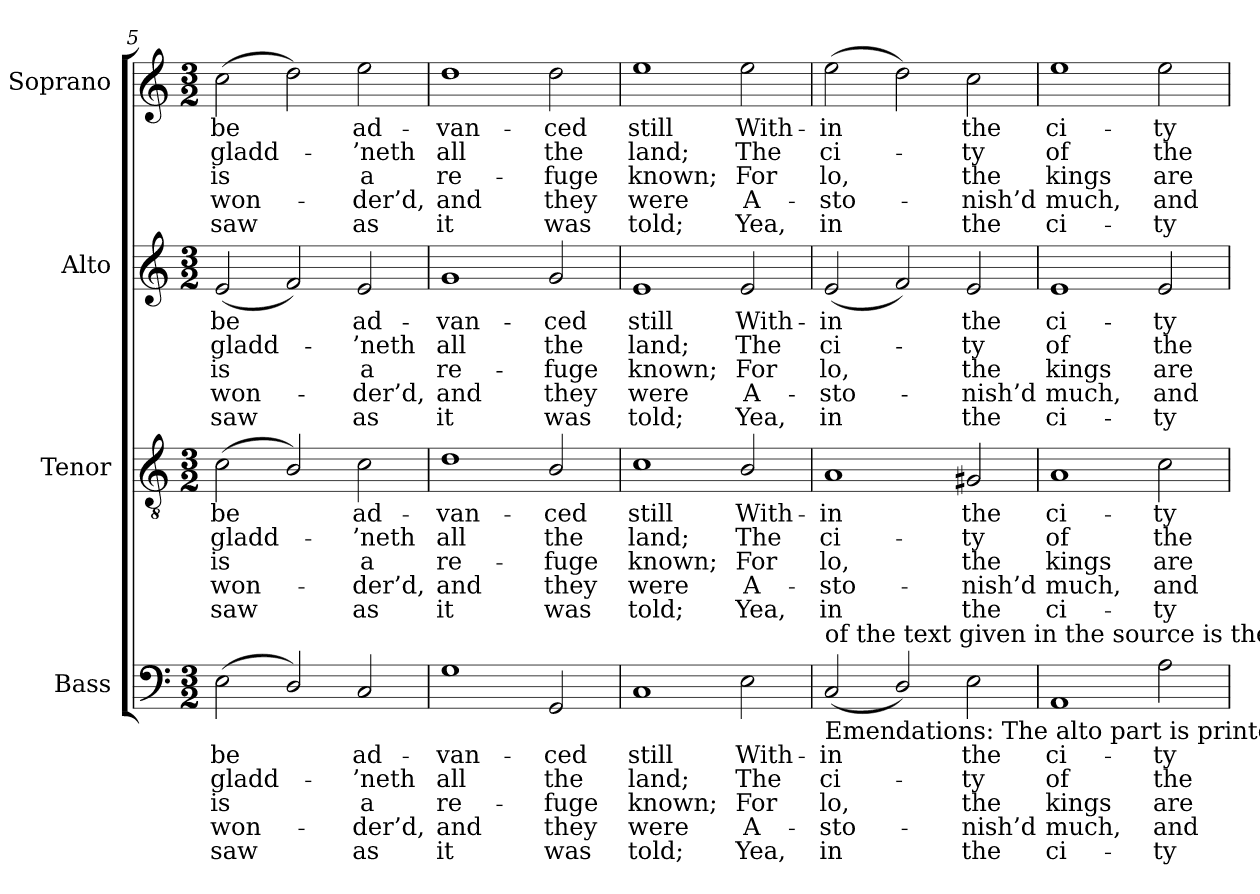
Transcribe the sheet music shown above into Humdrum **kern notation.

**kern	**text	**text	**text	**text	**text	**kern	**text	**text	**text	**text	**text	**kern	**text	**text	**text	**text	**text	**kern	**text	**text	**text	**text	**text
*part4	*part4	*part4	*part4	*part4	*part4	*part3	*part3	*part3	*part3	*part3	*part3	*part2	*part2	*part2	*part2	*part2	*part2	*part1	*part1	*part1	*part1	*part1	*part1
*staff4	*staff4	*staff4	*staff4	*staff4	*staff4	*staff3	*staff3	*staff3	*staff3	*staff3	*staff3	*staff2	*staff2	*staff2	*staff2	*staff2	*staff2	*staff1	*staff1	*staff1	*staff1	*staff1	*staff1
*I"Bass	*	*	*	*	*	*I"Tenor	*	*	*	*	*	*I"Alto	*	*	*	*	*	*I"Soprano	*	*	*	*	*
*I'B.	*	*	*	*	*	*I'T.	*	*	*	*	*	*I'A.	*	*	*	*	*	*I'S.	*	*	*	*	*
*clefF4	*	*	*	*	*	*clefGv2	*	*	*	*	*	*clefG2	*	*	*	*	*	*clefG2	*	*	*	*	*
*	*	*	*	*	*	*ITrd7c12	*	*	*	*	*	*	*	*	*	*	*	*	*	*	*	*	*
*k[]	*	*	*	*	*	*k[]	*	*	*	*	*	*k[]	*	*	*	*	*	*k[]	*	*	*	*	*
*a:	*	*	*	*	*	*a:	*	*	*	*	*	*a:	*	*	*	*	*	*a:	*	*	*	*	*
*M3/2	*	*	*	*	*	*M3/2	*	*	*	*	*	*M3/2	*	*	*	*	*	*M3/2	*	*	*	*	*
=5	=5	=5	=5	=5	=5	=5	=5	=5	=5	=5	=5	=5	=5	=5	=5	=5	=5	=5	=5	=5	=5	=5	=5
!	!LO:LY:b:color=#000000	!LO:LY:b:color=#000000	!LO:LY:b:color=#000000	!LO:LY:b:color=#000000	!LO:LY:b:color=#000000	!	!	!	!	!	!	!	!	!	!	!	!	!	!	!	!	!	!
!	!	!	!	!	!	!	!LO:LY:b:color=#000000	!LO:LY:b:color=#000000	!LO:LY:b:color=#000000	!LO:LY:b:color=#000000	!LO:LY:b:color=#000000	!	!	!	!	!	!	!	!	!	!	!	!
!	!	!	!	!	!	!	!	!	!	!	!	!	!LO:LY:b:color=#000000	!LO:LY:b:color=#000000	!LO:LY:b:color=#000000	!LO:LY:b:color=#000000	!LO:LY:b:color=#000000	!	!	!	!	!	!
!	!	!	!	!	!	!	!	!	!	!	!	!	!	!	!	!	!	!	!LO:LY:b:color=#000000	!LO:LY:b:color=#000000	!LO:LY:b:color=#000000	!LO:LY:b:color=#000000	!LO:LY:b:color=#000000
(2Ei\	be	gladd-	is	won-	-saw	(2Ci\	be	gladd-	is	won-	-saw	(2ei/	be	gladd-	is	won-	-saw	(2cci\	be	gladd-	is	won-	-saw
2Di/)	.	.	.	.	.	2BBi/)	.	.	.	.	.	2fi/)	.	.	.	.	.	2ddi\)	.	.	.	.	.
!	!LO:LY:b:color=#000000	!LO:LY:b:color=#000000	!LO:LY:b:color=#000000	!LO:LY:b:color=#000000	!LO:LY:b:color=#000000	!	!	!	!	!	!	!	!	!	!	!	!	!	!	!	!	!	!
!	!	!	!	!	!	!	!LO:LY:b:color=#000000	!LO:LY:b:color=#000000	!LO:LY:b:color=#000000	!LO:LY:b:color=#000000	!LO:LY:b:color=#000000	!	!	!	!	!	!	!	!	!	!	!	!
!	!	!	!	!	!	!	!	!	!	!	!	!	!LO:LY:b:color=#000000	!LO:LY:b:color=#000000	!LO:LY:b:color=#000000	!LO:LY:b:color=#000000	!LO:LY:b:color=#000000	!	!	!	!	!	!
!	!	!	!	!	!	!	!	!	!	!	!	!	!	!	!	!	!	!	!LO:LY:b:color=#000000	!LO:LY:b:color=#000000	!LO:LY:b:color=#000000	!LO:LY:b:color=#000000	!LO:LY:b:color=#000000
2Ci/	ad-	-’neth	a	der’d,	as	2Ci\	ad-	-’neth	a	der’d,	as	2ei/	ad-	-’neth	a	der’d,	as	2eei\	ad-	-’neth	a	der’d,	as
=6	=6	=6	=6	=6	=6	=6	=6	=6	=6	=6	=6	=6	=6	=6	=6	=6	=6	=6	=6	=6	=6	=6	=6
!	!LO:LY:b:color=#000000	!LO:LY:b:color=#000000	!LO:LY:b:color=#000000	!LO:LY:b:color=#000000	!LO:LY:b:color=#000000	!	!	!	!	!	!	!	!	!	!	!	!	!	!	!	!	!	!
!	!	!	!	!	!	!	!LO:LY:b:color=#000000	!LO:LY:b:color=#000000	!LO:LY:b:color=#000000	!LO:LY:b:color=#000000	!LO:LY:b:color=#000000	!	!	!	!	!	!	!	!	!	!	!	!
!	!	!	!	!	!	!	!	!	!	!	!	!	!LO:LY:b:color=#000000	!LO:LY:b:color=#000000	!LO:LY:b:color=#000000	!LO:LY:b:color=#000000	!LO:LY:b:color=#000000	!	!	!	!	!	!
!	!	!	!	!	!	!	!	!	!	!	!	!	!	!	!	!	!	!	!LO:LY:b:color=#000000	!LO:LY:b:color=#000000	!LO:LY:b:color=#000000	!LO:LY:b:color=#000000	!LO:LY:b:color=#000000
1Gi	-van-	all	re-	-and	it	1Di	-van-	all	re-	-and	it	1gi	-van-	all	re-	-and	it	1ddi	-van-	all	re-	-and	it
!	!LO:LY:b:color=#000000	!LO:LY:b:color=#000000	!LO:LY:b:color=#000000	!LO:LY:b:color=#000000	!LO:LY:b:color=#000000	!	!	!	!	!	!	!	!	!	!	!	!	!	!	!	!	!	!
!	!	!	!	!	!	!	!LO:LY:b:color=#000000	!LO:LY:b:color=#000000	!LO:LY:b:color=#000000	!LO:LY:b:color=#000000	!LO:LY:b:color=#000000	!	!	!	!	!	!	!	!	!	!	!	!
!	!	!	!	!	!	!	!	!	!	!	!	!	!LO:LY:b:color=#000000	!LO:LY:b:color=#000000	!LO:LY:b:color=#000000	!LO:LY:b:color=#000000	!LO:LY:b:color=#000000	!	!	!	!	!	!
!	!	!	!	!	!	!	!	!	!	!	!	!	!	!	!	!	!	!	!LO:LY:b:color=#000000	!LO:LY:b:color=#000000	!LO:LY:b:color=#000000	!LO:LY:b:color=#000000	!LO:LY:b:color=#000000
2GGi/	-ced	the	fuge	they	was	2BBi/	-ced	the	fuge	they	was	2gi/	-ced	the	fuge	they	was	2ddi\	-ced	the	fuge	they	was
=7	=7	=7	=7	=7	=7	=7	=7	=7	=7	=7	=7	=7	=7	=7	=7	=7	=7	=7	=7	=7	=7	=7	=7
!	!LO:LY:b:color=#000000	!LO:LY:b:color=#000000	!LO:LY:b:color=#000000	!LO:LY:b:color=#000000	!LO:LY:b:color=#000000	!	!	!	!	!	!	!	!	!	!	!	!	!	!	!	!	!	!
!	!	!	!	!	!	!	!LO:LY:b:color=#000000	!LO:LY:b:color=#000000	!LO:LY:b:color=#000000	!LO:LY:b:color=#000000	!LO:LY:b:color=#000000	!	!	!	!	!	!	!	!	!	!	!	!
!	!	!	!	!	!	!	!	!	!	!	!	!	!LO:LY:b:color=#000000	!LO:LY:b:color=#000000	!LO:LY:b:color=#000000	!LO:LY:b:color=#000000	!LO:LY:b:color=#000000	!	!	!	!	!	!
!	!	!	!	!	!	!	!	!	!	!	!	!	!	!	!	!	!	!	!LO:LY:b:color=#000000	!LO:LY:b:color=#000000	!LO:LY:b:color=#000000	!LO:LY:b:color=#000000	!LO:LY:b:color=#000000
1Ci	still	land;	known;	were	told;	1Ci	still	land;	known;	were	told;	1ei	still	land;	known;	were	told;	1eei	still	land;	known;	were	told;
!	!LO:LY:b:color=#000000	!LO:LY:b:color=#000000	!LO:LY:b:color=#000000	!LO:LY:b:color=#000000	!LO:LY:b:color=#000000	!	!	!	!	!	!	!	!	!	!	!	!	!	!	!	!	!	!
!	!	!	!	!	!	!	!LO:LY:b:color=#000000	!LO:LY:b:color=#000000	!LO:LY:b:color=#000000	!LO:LY:b:color=#000000	!LO:LY:b:color=#000000	!	!	!	!	!	!	!	!	!	!	!	!
!	!	!	!	!	!	!	!	!	!	!	!	!	!LO:LY:b:color=#000000	!LO:LY:b:color=#000000	!LO:LY:b:color=#000000	!LO:LY:b:color=#000000	!LO:LY:b:color=#000000	!	!	!	!	!	!
!	!	!	!	!	!	!	!	!	!	!	!	!	!	!	!	!	!	!	!LO:LY:b:color=#000000	!LO:LY:b:color=#000000	!LO:LY:b:color=#000000	!LO:LY:b:color=#000000	!LO:LY:b:color=#000000
2Ei\	With-	The	For	A-	-Yea,	2BBi/	With-	The	For	A-	-Yea,	2ei/	With-	The	For	A-	-Yea,	2eei\	With-	The	For	A-	-Yea,
!!LO:LB:g=z
=8	=8	=8	=8	=8	=8	=8	=8	=8	=8	=8	=8	=8	=8	=8	=8	=8	=8	=8	=8	=8	=8	=8	=8
!	!LO:LY:b:color=#000000	!LO:LY:b:color=#000000	!LO:LY:b:color=#000000	!LO:LY:b:color=#000000	!LO:LY:b:color=#000000	!	!	!	!	!	!	!	!	!	!	!	!	!	!	!	!	!	!
!	!	!	!	!	!	!	!LO:LY:b:color=#000000	!LO:LY:b:color=#000000	!LO:LY:b:color=#000000	!LO:LY:b:color=#000000	!LO:LY:b:color=#000000	!	!	!	!	!	!	!	!	!	!	!	!
!	!	!	!	!	!	!	!	!	!	!	!	!	!LO:LY:b:color=#000000	!LO:LY:b:color=#000000	!LO:LY:b:color=#000000	!LO:LY:b:color=#000000	!LO:LY:b:color=#000000	!	!	!	!	!	!
!LO:TX:b:t=Emendations&colon; The alto part is printed in the source in the treble clef an octave above sounding pitch. The only indication	!	!	!	!	!	!	!	!	!	!	!	!	!	!	!	!	!	!	!	!	!	!	!
!LO:TX:t=of the text given in the source is the title 'Psalm ye 48th'&colon; five verses of the present text have been added editorially.	!	!	!	!	!	!	!	!	!	!	!	!	!	!	!	!	!	!	!	!	!	!	!
!	!	!	!	!	!	!	!	!	!	!	!	!	!	!	!	!	!	!	!LO:LY:b:color=#000000	!LO:LY:b:color=#000000	!LO:LY:b:color=#000000	!LO:LY:b:color=#000000	!LO:LY:b:color=#000000
(2Ci/	-in	ci-	lo,	sto-	-in	1AAi	-in	ci-	lo,	sto-	-in	(2ei/	-in	ci-	lo,	sto-	-in	(2eei\	-in	ci-	lo,	sto-	-in
2Di/)	.	.	.	.	.	.	.	.	.	.	.	2fi/)	.	.	.	.	.	2ddi\)	.	.	.	.	.
!	!LO:LY:b:color=#000000	!LO:LY:b:color=#000000	!LO:LY:b:color=#000000	!LO:LY:b:color=#000000	!LO:LY:b:color=#000000	!	!	!	!	!	!	!	!	!	!	!	!	!	!	!	!	!	!
!	!	!	!	!	!	!	!LO:LY:b:color=#000000	!LO:LY:b:color=#000000	!LO:LY:b:color=#000000	!LO:LY:b:color=#000000	!LO:LY:b:color=#000000	!	!	!	!	!	!	!	!	!	!	!	!
!	!	!	!	!	!	!	!	!	!	!	!	!	!LO:LY:b:color=#000000	!LO:LY:b:color=#000000	!LO:LY:b:color=#000000	!LO:LY:b:color=#000000	!LO:LY:b:color=#000000	!	!	!	!	!	!
!	!	!	!	!	!	!	!	!	!	!	!	!	!	!	!	!	!	!	!LO:LY:b:color=#000000	!LO:LY:b:color=#000000	!LO:LY:b:color=#000000	!LO:LY:b:color=#000000	!LO:LY:b:color=#000000
2Ei\	the	-ty	the	nish’d	the	2GG#Xi/	the	-ty	the	nish’d	the	2ei/	the	-ty	the	nish’d	the	2cci\	the	-ty	the	nish’d	the
=9	=9	=9	=9	=9	=9	=9	=9	=9	=9	=9	=9	=9	=9	=9	=9	=9	=9	=9	=9	=9	=9	=9	=9
!	!LO:LY:b:color=#000000	!LO:LY:b:color=#000000	!LO:LY:b:color=#000000	!LO:LY:b:color=#000000	!LO:LY:b:color=#000000	!	!	!	!	!	!	!	!	!	!	!	!	!	!	!	!	!	!
!	!	!	!	!	!	!	!LO:LY:b:color=#000000	!LO:LY:b:color=#000000	!LO:LY:b:color=#000000	!LO:LY:b:color=#000000	!LO:LY:b:color=#000000	!	!	!	!	!	!	!	!	!	!	!	!
!	!	!	!	!	!	!	!	!	!	!	!	!	!LO:LY:b:color=#000000	!LO:LY:b:color=#000000	!LO:LY:b:color=#000000	!LO:LY:b:color=#000000	!LO:LY:b:color=#000000	!	!	!	!	!	!
!	!	!	!	!	!	!	!	!	!	!	!	!	!	!	!	!	!	!	!LO:LY:b:color=#000000	!LO:LY:b:color=#000000	!LO:LY:b:color=#000000	!LO:LY:b:color=#000000	!LO:LY:b:color=#000000
1AAi	ci-	of	kings	much,	ci-	1AAi	ci-	of	kings	much,	ci-	1ei	ci-	of	kings	much,	ci-	1eei	ci-	of	kings	much,	ci-
!	!LO:LY:b:color=#000000	!LO:LY:b:color=#000000	!LO:LY:b:color=#000000	!LO:LY:b:color=#000000	!LO:LY:b:color=#000000	!	!	!	!	!	!	!	!	!	!	!	!	!	!	!	!	!	!
!	!	!	!	!	!	!	!LO:LY:b:color=#000000	!LO:LY:b:color=#000000	!LO:LY:b:color=#000000	!LO:LY:b:color=#000000	!LO:LY:b:color=#000000	!	!	!	!	!	!	!	!	!	!	!	!
!	!	!	!	!	!	!	!	!	!	!	!	!	!LO:LY:b:color=#000000	!LO:LY:b:color=#000000	!LO:LY:b:color=#000000	!LO:LY:b:color=#000000	!LO:LY:b:color=#000000	!	!	!	!	!	!
!	!	!	!	!	!	!	!	!	!	!	!	!	!	!	!	!	!	!	!LO:LY:b:color=#000000	!LO:LY:b:color=#000000	!LO:LY:b:color=#000000	!LO:LY:b:color=#000000	!LO:LY:b:color=#000000
2Ai\	-ty	the	-are	and	ty	2Ci\	-ty	the	-are	and	ty	2ei/	-ty	the	-are	and	ty	2eei\	-ty	the	-are	and	ty
=	=	=	=	=	=	=	=	=	=	=	=	=	=	=	=	=	=	=	=	=	=	=	=
*-	*-	*-	*-	*-	*-	*-	*-	*-	*-	*-	*-	*-	*-	*-	*-	*-	*-	*-	*-	*-	*-	*-	*-
